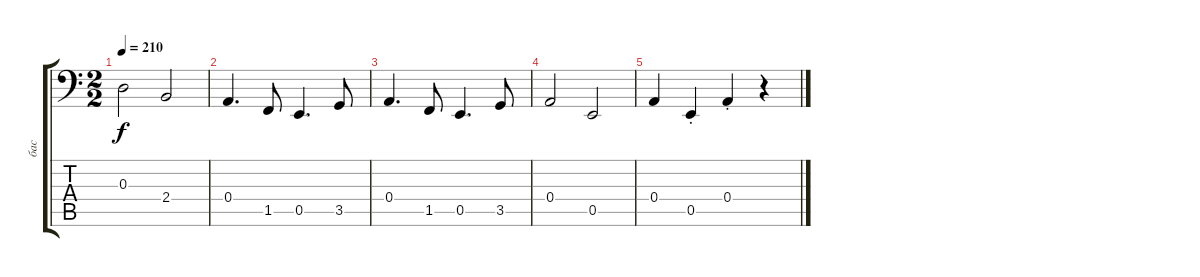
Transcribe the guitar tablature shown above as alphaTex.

\track ("бас" "бас") {instrument acousticbass}
\staff {score tabs}
\tuning (C3 G2 D2 A1 E1 B0) {hide}
\ts (2 2)
\tempo 210
\clef f4
\ks c
0.3.2{dy f} 2.4.2 |
0.4.4{d} 1.5.8 0.5.4{d} 3.5.8 |
0.4.4{d} 1.5.8 0.5.4{d} 3.5.8 |
0.4.2 0.5.2 |
0.4.4 0.5{st}.4 0.4{st}.4 r.4
